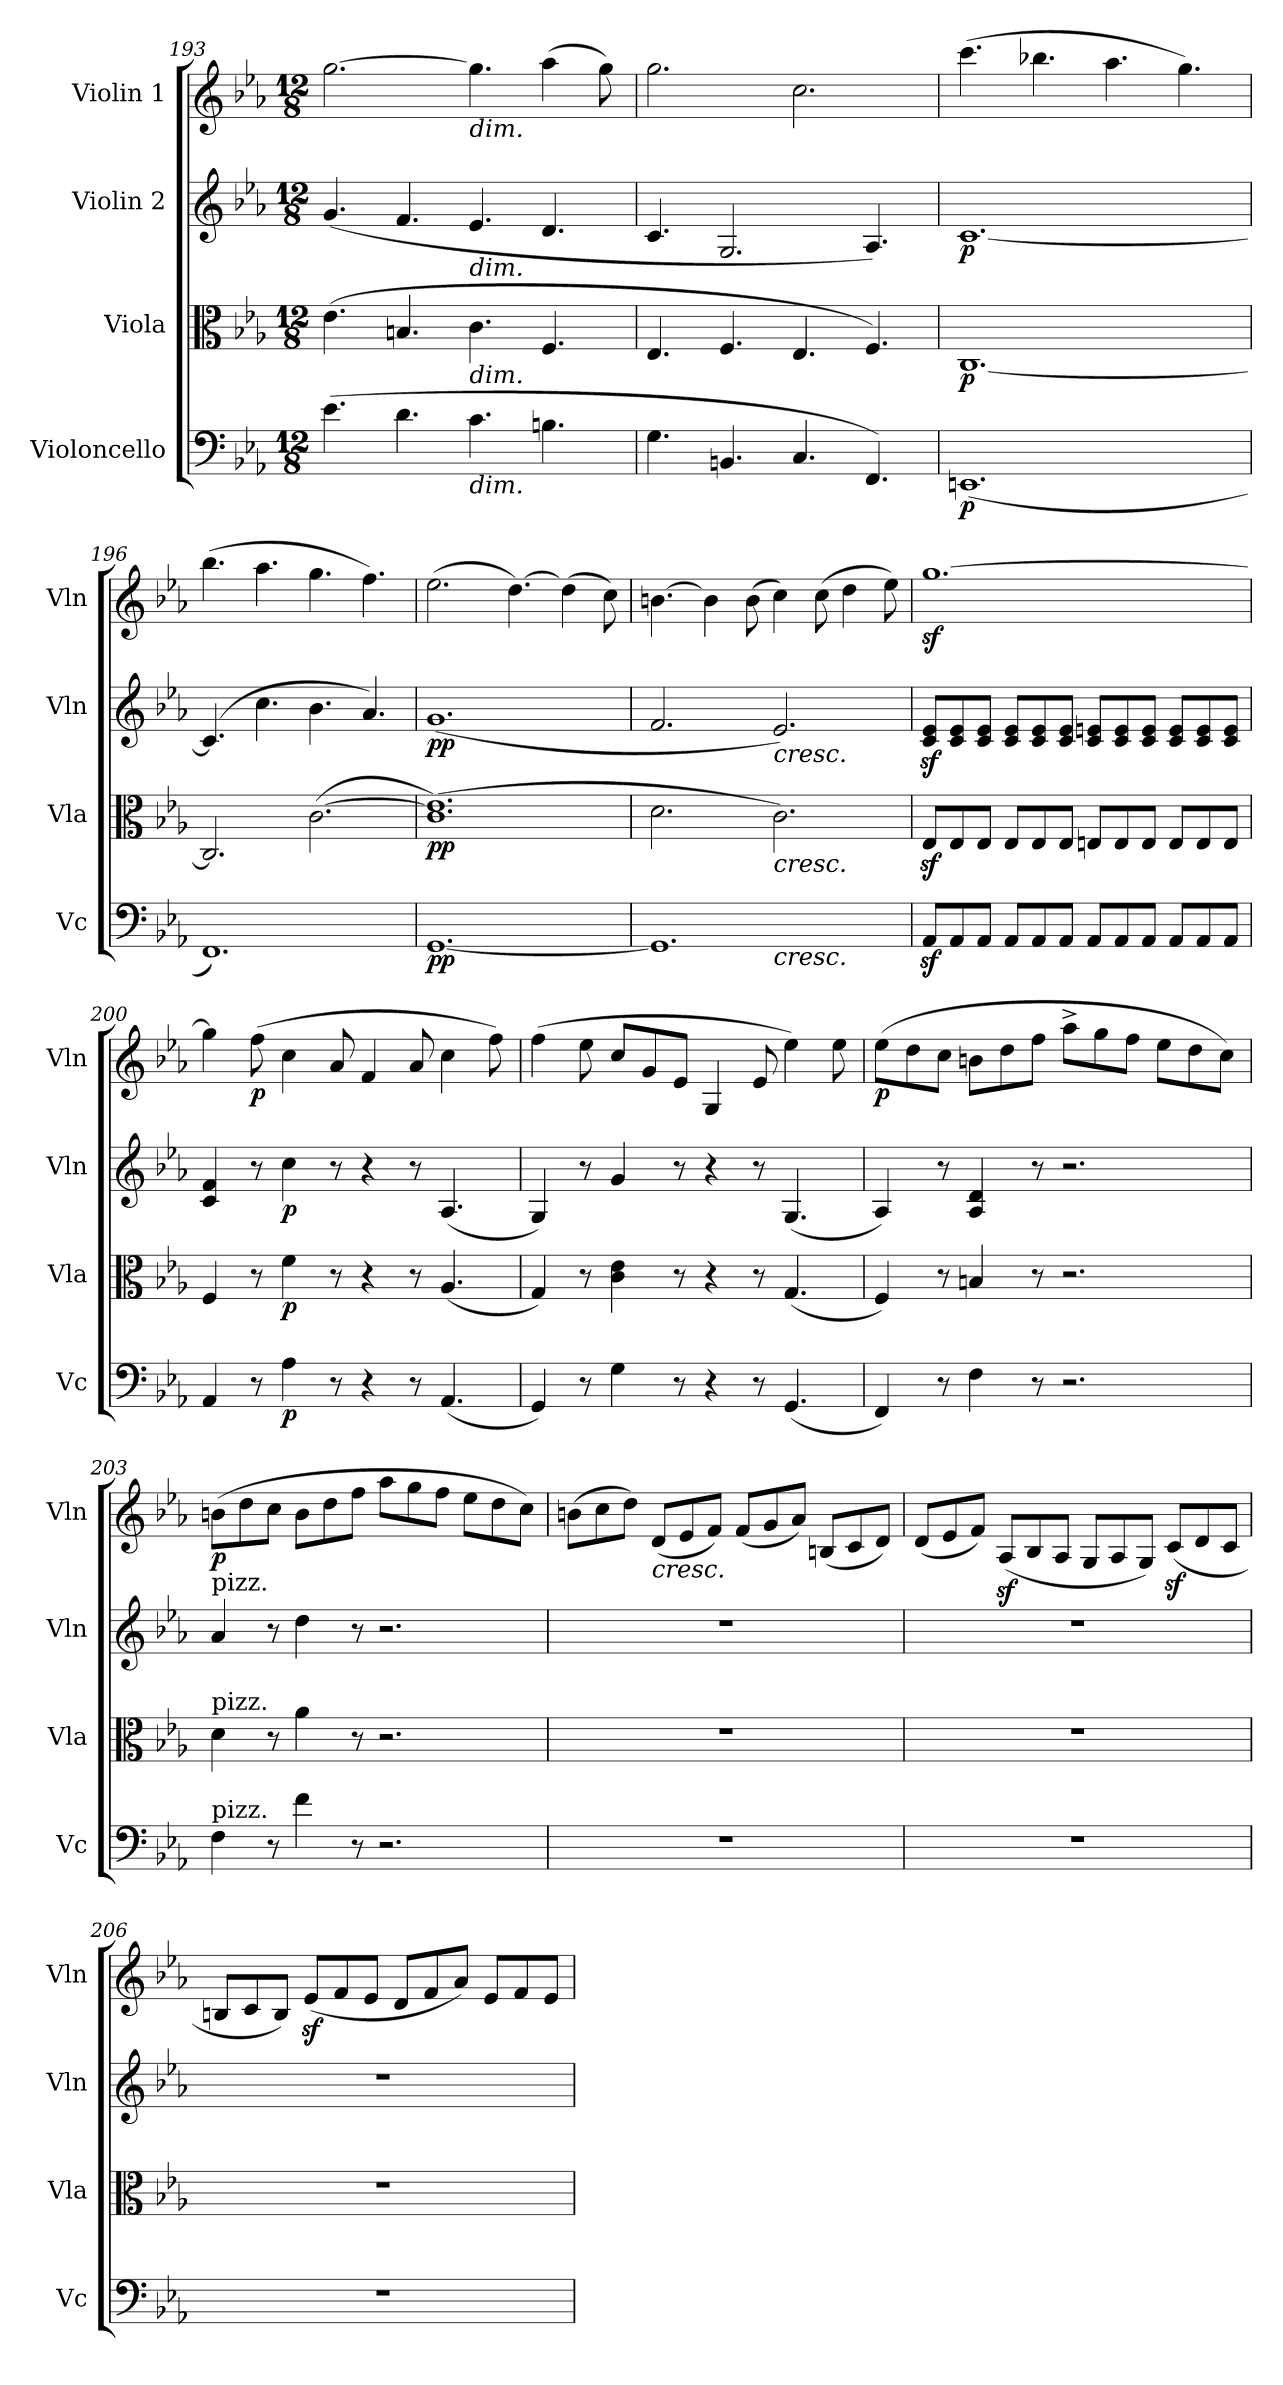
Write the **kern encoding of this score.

**kern	**dynam	**kern	**dynam	**kern	**dynam	**kern	**dynam
*part4	*part4	*part3	*part3	*part2	*part2	*part1	*part1
*staff4	*staff4	*staff3	*staff3	*staff2	*staff2	*staff1	*staff1
*I"Violoncello	*	*I"Viola	*	*I"Violin 2	*	*I"Violin 1	*
*I'Vc	*	*I'Vla	*	*I'Vln	*	*I'Vln	*
*clefF4	*	*clefC3	*	*clefG2	*	*clefG2	*
*k[b-e-a-]	*	*k[b-e-a-]	*	*k[b-e-a-]	*	*k[b-e-a-]	*
*M12/8	*	*M12/8	*	*M12/8	*	*M12/8	*
=193	=193	=193	=193	=193	=193	=193	=193
(4.e-\	.	(4.e-\	.	(4.g/	.	[2.gg\	.
4.d\	.	4.Bn/	.	4.f/	.	.	.
!	!	!	!	!	!	!LO:TX:b:i:t=dim.	!
!	!	!	!	!LO:TX:b:i:t=dim.	!	!	!
!	!	!LO:TX:b:i:t=dim.	!	!	!	!	!
!LO:TX:b:i:t=dim.	!	!	!	!	!	!	!
4.c\	.	4.c\	.	4.e-/	.	4.gg\]	.
4.Bn\	.	4.F/	.	4.d/	.	(4aa-\	.
.	.	.	.	.	.	8gg\)	.
=194	=194	=194	=194	=194	=194	=194	=194
4.G\	.	4.E-/	.	4.c/	.	2.gg\	.
4.BBn/	.	4.F/	.	2.G/	.	.	.
4.C/	.	4.E-/	.	.	.	2.cc\	.
4.FF/)	.	4.F/)	.	4.A-/)	.	.	.
=195	=195	=195	=195	=195	=195	=195	=195
!	!LO:DY:b	!	!LO:DY:b	!	!LO:DY:b	!	!LO:DY:b
!	!	!	!	!	!	!	!LO:DY:n=1:b
(1.EEn	p	[1.C	p	[1.c	p	(4.ccc\	p other-dynamics
.	.	.	.	.	.	4.bb-X\	.
.	.	.	.	.	.	4.aa-\	.
.	.	.	.	.	.	4.gg\)	.
=196	=196	=196	=196	=196	=196	=196	=196
1.FF)	.	2.C/]	.	(4.c/]	.	(4.bb-\	.
.	.	.	.	4.cc\	.	4.aa-\	.
.	.	(>[<2.c\	.	4.b-\	.	4.gg\	.
.	.	.	.	4.a-/)	.	4.ff\)	.
=197	=197	=197	=197	=197	=197	=197	=197
!	!LO:DY:b	!	!LO:DY:b	!	!LO:DY:b	!	!
[1.GG	pp	(1.c] 1.e-)	pp	(1.g	pp	(2.ee-\	.
.	.	.	.	.	.	[4.dd\)	.
.	.	.	.	.	.	(4dd\]	.
.	.	.	.	.	.	8cc\)	.
!!LO:PB:g=z
=198	=198	=198	=198	=198	=198	=198	=198
*^	*	*	*	*	*	*	*
1.GG]	2.ryy	.	2.d\	.	2.f/	.	[4.bn\	.
.	.	.	.	.	.	.	4b\]	.
.	.	.	.	.	.	.	(8b\	.
!	!	!	!	!	!LO:TX:b:i:t=cresc.	!	!	!
!	!	!	!LO:TX:b:i:t=cresc.	!	!	!	!	!
!	!LO:TX:b:i:t=cresc.	!	!	!	!	!	!	!
.	2.ryy	.	2.c\)	.	2.e-/)	.	4cc\)	.
.	.	.	.	.	.	.	(8cc\	.
.	.	.	.	.	.	.	4dd\	.
.	.	.	.	.	.	.	8ee-\)	.
*v	*v	*	*	*	*	*	*	*
=199	=199	=199	=199	=199	=199	=199	=199
8AA-z</L	.	8E-z</L	.	8c/z< 8e-/z<L	.	[1.ggz<	.
8AA-/	.	8E-/	.	8c/ 8e-/	.	.	.
8AA-/J	.	8E-/J	.	8c/ 8e-/J	.	.	.
8AA-/L	.	8E-/L	.	8c/ 8e-/L	.	.	.
8AA-/	.	8E-/	.	8c/ 8e-/	.	.	.
8AA-/J	.	8E-/J	.	8c/ 8e-/J	.	.	.
8AA-/L	.	8En/L	.	8c/ 8en/L	.	.	.
8AA-/	.	8E/	.	8c/ 8e/	.	.	.
8AA-/J	.	8E/J	.	8c/ 8e/J	.	.	.
8AA-/L	.	8E/L	.	8c/ 8e/L	.	.	.
8AA-/	.	8E/	.	8c/ 8e/	.	.	.
8AA-/J	.	8E/J	.	8c/ 8e/J	.	.	.
=200	=200	=200	=200	=200	=200	=200	=200
4AA-/	.	4F/	.	4c/ 4f/	.	4gg\]	.
!	!	!	!	!	!	!	!LO:DY:b
8r	.	8r	.	8r	.	(8ff\	p
!	!LO:DY:b	!	!LO:DY:b	!	!LO:DY:b	!	!
4A-\	p	4f\	p	4cc\	p	4cc\	.
8r	.	8r	.	8r	.	8a-/	.
4r	.	4r	.	4r	.	4f/	.
8r	.	8r	.	8r	.	8a-/	.
(4.AA-/	.	(4.A-/	.	(4.A-/	.	4cc\	.
.	.	.	.	.	.	8ff\)	.
=201	=201	=201	=201	=201	=201	=201	=201
4GG/)	.	4G/)	.	4G/)	.	(4ff\	.
8r	.	8r	.	8r	.	8ee-\	.
4G\	.	4c\ 4e-\	.	4g/	.	8cc/L	.
.	.	.	.	.	.	8g/	.
8r	.	8r	.	8r	.	8e-/J	.
4r	.	4r	.	4r	.	4G/	.
8r	.	8r	.	8r	.	8e-/	.
(4.GG/	.	(4.G/	.	(4.G/	.	4ee-\)	.
.	.	.	.	.	.	8ee-\	.
!!LO:LB:g=z
=202	=202	=202	=202	=202	=202	=202	=202
!	!	!	!	!	!	!	!LO:DY:b
4FF/)	.	4F/)	.	4A-/)	.	(8ee-\L	p
.	.	.	.	.	.	8dd\	.
8r	.	8r	.	8r	.	8cc\J	.
4F\	.	4Bn/	.	4A-/ 4d/	.	8bn\L	.
.	.	.	.	.	.	8dd\	.
8r	.	8r	.	8r	.	8ff\J	.
2.r	.	2.r	.	2.r	.	8aa-^\L	.
.	.	.	.	.	.	8gg\	.
.	.	.	.	.	.	8ff\J	.
.	.	.	.	.	.	8ee-\L	.
.	.	.	.	.	.	8dd\	.
.	.	.	.	.	.	8cc\J)	.
=203	=203	=203	=203	=203	=203	=203	=203
!	!	!	!	!LO:TX:a:t=pizz.	!	!	!
!	!	!LO:TX:a:t=pizz.	!	!	!	!	!
!LO:TX:a:t=pizz.	!	!	!	!	!	!	!
!	!	!	!	!	!	!	!LO:DY:b
4F\	.	4d\	.	4a-/	.	(8bn\L	p
.	.	.	.	.	.	8dd\	.
8r	.	8r	.	8r	.	8cc\J	.
4f\	.	4a-\	.	4dd\	.	8b\L	.
.	.	.	.	.	.	8dd\	.
8r	.	8r	.	8r	.	8ff\J	.
2.r	.	2.r	.	2.r	.	8aa-\L	.
.	.	.	.	.	.	8gg\	.
.	.	.	.	.	.	8ff\J	.
.	.	.	.	.	.	8ee-\L	.
.	.	.	.	.	.	8dd\	.
.	.	.	.	.	.	8cc\J)	.
!!LO:LB:g=z
=204	=204	=204	=204	=204	=204	=204	=204
1.r	.	1.r	.	1.r	.	(8bn\L	.
.	.	.	.	.	.	8cc\	.
.	.	.	.	.	.	8dd\J)	.
!	!	!	!	!	!	!LO:TX:b:i:t=cresc.	!
.	.	.	.	.	.	(8d/L	.
.	.	.	.	.	.	8e-/	.
.	.	.	.	.	.	8f/J)	.
.	.	.	.	.	.	(8f/L	.
.	.	.	.	.	.	8g/	.
.	.	.	.	.	.	8a-/J)	.
.	.	.	.	.	.	(8Bn/L	.
.	.	.	.	.	.	8c/	.
.	.	.	.	.	.	8d/J)	.
=205	=205	=205	=205	=205	=205	=205	=205
1.r	.	1.r	.	1.r	.	(8d/L	.
.	.	.	.	.	.	8e-/	.
.	.	.	.	.	.	8f/J)	.
.	.	.	.	.	.	(8A-z</L	.
.	.	.	.	.	.	8B-/	.
.	.	.	.	.	.	8A-/J	.
.	.	.	.	.	.	8G/L	.
.	.	.	.	.	.	8A-/	.
.	.	.	.	.	.	8G/J)	.
.	.	.	.	.	.	(8cz</L	.
.	.	.	.	.	.	8d/	.
.	.	.	.	.	.	8c/J	.
=206	=206	=206	=206	=206	=206	=206	=206
1.r	.	1.r	.	1.r	.	8Bn/L	.
.	.	.	.	.	.	8c/	.
.	.	.	.	.	.	8B/J)	.
.	.	.	.	.	.	(8e-z</L	.
.	.	.	.	.	.	8f/	.
.	.	.	.	.	.	8e-/J	.
.	.	.	.	.	.	8d/L	.
.	.	.	.	.	.	8f/	.
.	.	.	.	.	.	8a-/J)	.
.	.	.	.	.	.	8e-/L	.
.	.	.	.	.	.	8f/	.
.	.	.	.	.	.	8e-/J	.
=	=	=	=	=	=	=	=
*-	*-	*-	*-	*-	*-	*-	*-
